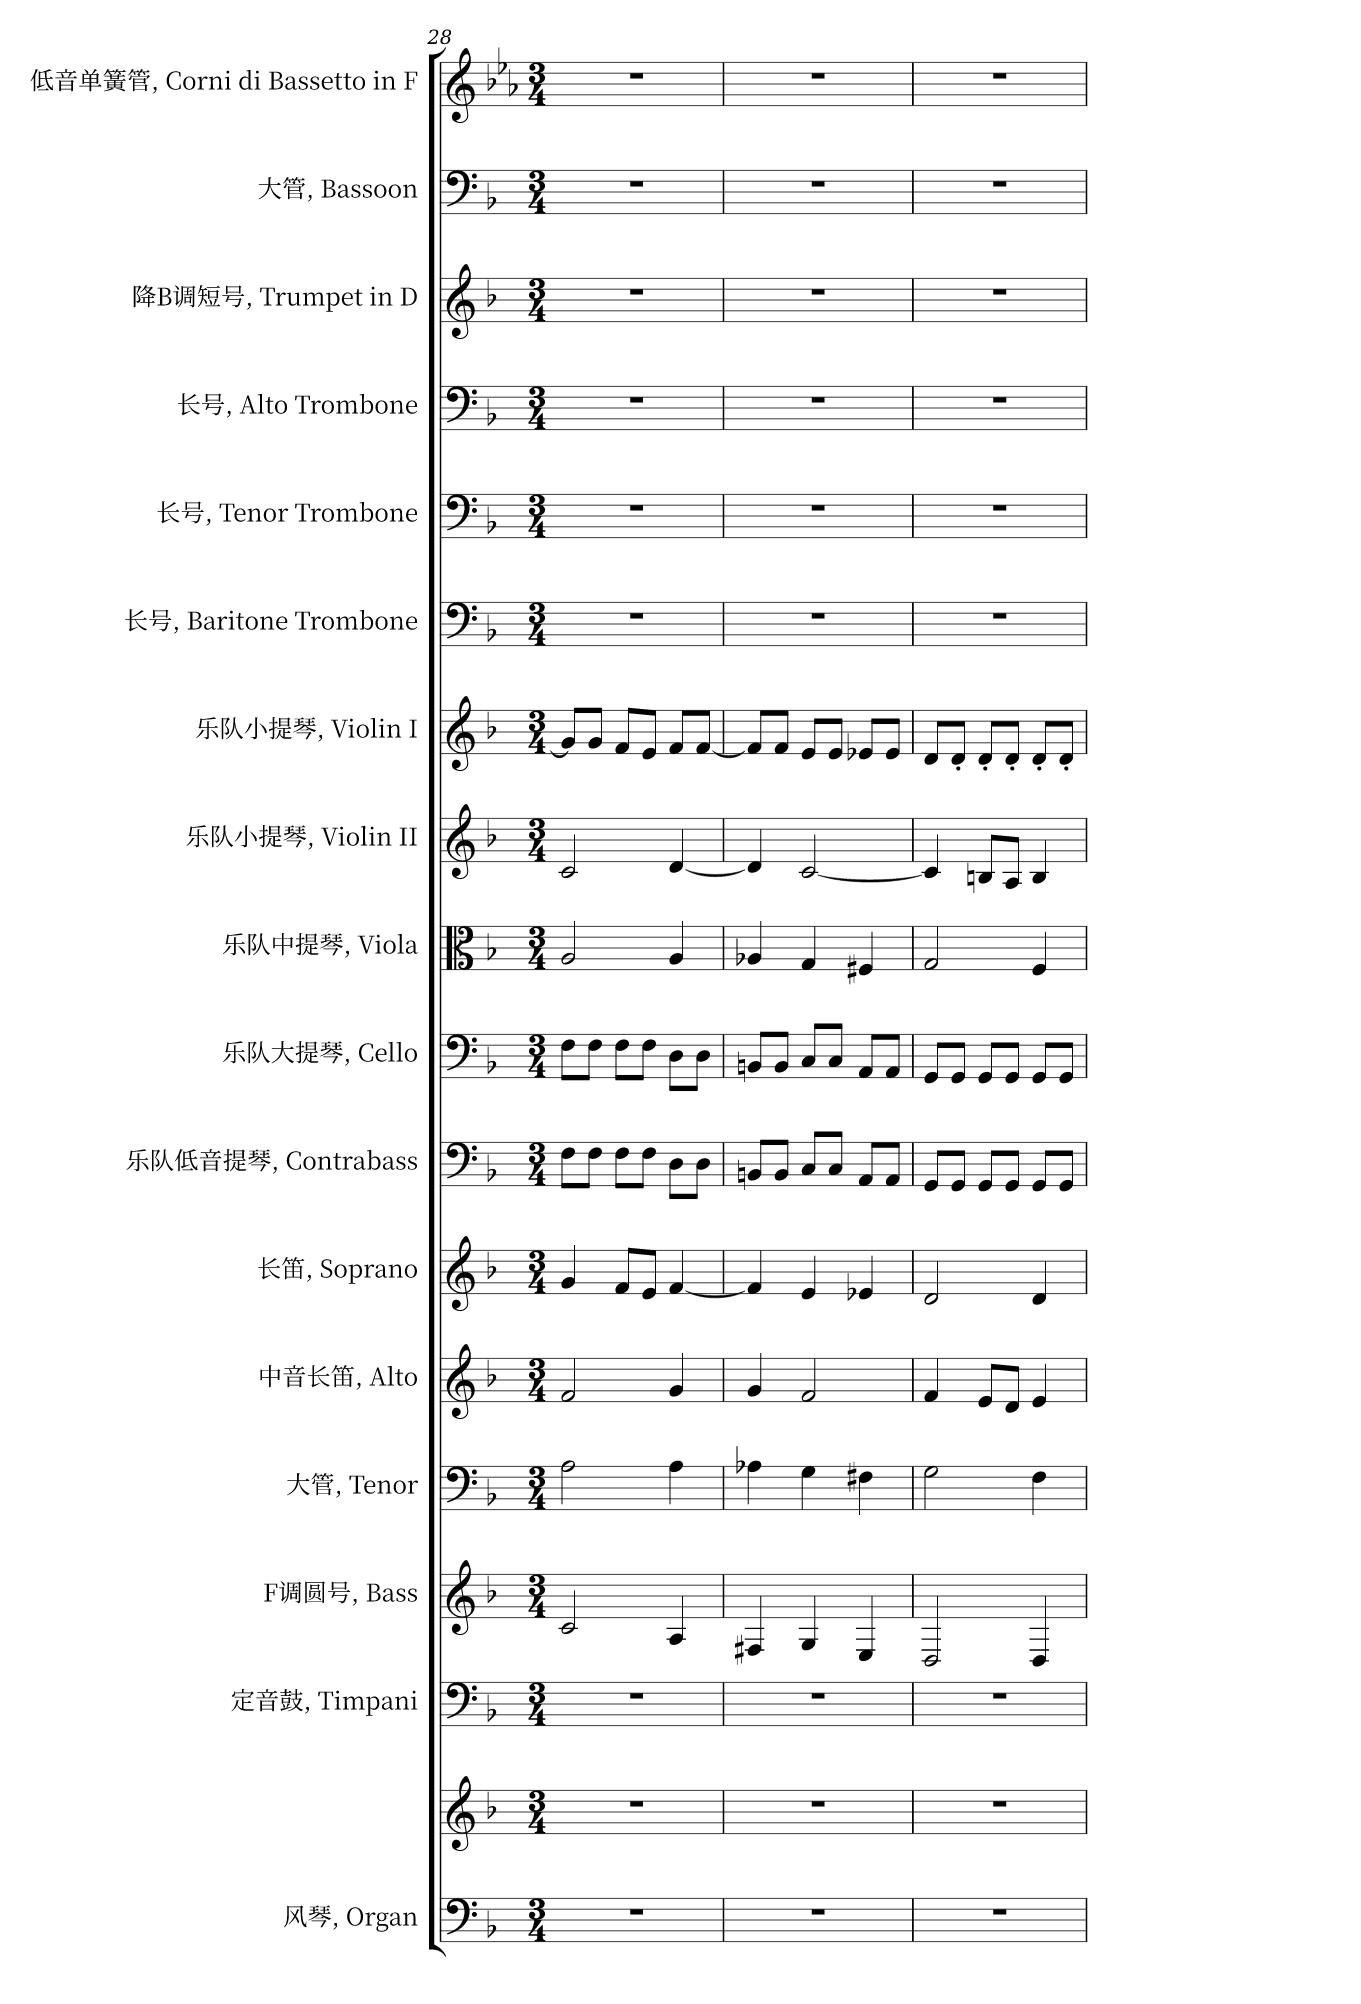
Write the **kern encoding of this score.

**kern	**kern	**kern	**kern	**kern	**kern	**kern	**kern	**kern	**kern	**kern	**kern	**kern	**kern	**kern	**kern	**kern	**kern
*part17	*part17	*part16	*part15	*part14	*part13	*part12	*part11	*part10	*part9	*part8	*part7	*part6	*part5	*part4	*part3	*part2	*part1
*staff18	*staff17	*staff16	*staff15	*staff14	*staff13	*staff12	*staff11	*staff10	*staff9	*staff8	*staff7	*staff6	*staff5	*staff4	*staff3	*staff2	*staff1
*I"风琴, Organ	*	*I"定音鼓, Timpani	*I"F调圆号, Bass	*I"大管, Tenor	*I"中音长笛, Alto	*I"长笛, Soprano	*I"乐队低音提琴, Contrabass	*I"乐队大提琴, Cello	*I"乐队中提琴, Viola	*I"乐队小提琴, Violin II	*I"乐队小提琴, Violin I	*I"长号, Baritone Trombone	*I"长号, Tenor Trombone	*I"长号, Alto Trombone	*I"降B调短号, Trumpet in D	*I"大管, Bassoon	*I"低音单簧管, Corni di Bassetto in F
*I'Org.	*	*I'Timp.	*	*	*	*	*I'Cbs.	*	*	*	*	*I'Tbn.	*I'Tbn.	*I'Tbn.	*	*I'Bsn.	*
!!LO:PB:g=z
*clefF4	*clefG2	*clefF4	*clefG2	*clefF4	*clefG2	*clefG2	*clefF4	*clefF4	*clefC3	*clefG2	*clefG2	*clefF4	*clefF4	*clefF4	*clefG2	*clefF4	*clefG2
*	*	*	*ITrd4c7	*	*ITrd3c5	*	*ITrd7c12	*	*	*	*	*	*	*	*ITrd1c2	*	*ITrd8c14
*k[b-]	*k[b-]	*k[b-]	*k[b-e-]	*k[b-]	*k[]	*k[b-]	*k[b-]	*k[b-]	*k[b-]	*k[b-]	*k[b-]	*k[b-]	*k[b-]	*k[b-]	*k[b-e-a-]	*k[b-]	*k[b-e-a-]
*M3/4	*M3/4	*M3/4	*M3/4	*M3/4	*M3/4	*M3/4	*M3/4	*M3/4	*M3/4	*M3/4	*M3/4	*M3/4	*M3/4	*M3/4	*M3/4	*M3/4	*M3/4
=28	=28	=28	=28	=28	=28	=28	=28	=28	=28	=28	=28	=28	=28	=28	=28	=28	=28
2.r	2.r	2.r	2F/	2A\	2c/	4g/	8FF\L	8F\L	2A/	2c/	8g/L]	2.r	2.r	2.r	2.r	2.r	2.r
.	.	.	.	.	.	.	8FF\J	8F\J	.	.	8g/J	.	.	.	.	.	.
.	.	.	.	.	.	8f/L	8FF\L	8F\L	.	.	8f/L	.	.	.	.	.	.
.	.	.	.	.	.	8e/J	8FF\J	8F\J	.	.	8e/J	.	.	.	.	.	.
.	.	.	4D/	4A\	4d/	[4f/	8DD\L	8D\L	4A/	[4d/	8f/L	.	.	.	.	.	.
.	.	.	.	.	.	.	8DD\J	8D\J	.	.	[8f/J	.	.	.	.	.	.
=29	=29	=29	=29	=29	=29	=29	=29	=29	=29	=29	=29	=29	=29	=29	=29	=29	=29
2.r	2.r	2.r	4BBn/	4A-X\	4d/	4f/]	8BBBn/L	8BBn/L	4A-X/	4d/]	8f/L]	2.r	2.r	2.r	2.r	2.r	2.r
.	.	.	.	.	.	.	8BBB/J	8BB/J	.	.	8f/J	.	.	.	.	.	.
.	.	.	4C/	4G\	2c/	4e/	8CC/L	8C/L	4G/	[2c/	8e/L	.	.	.	.	.	.
.	.	.	.	.	.	.	8CC/J	8C/J	.	.	8e/J	.	.	.	.	.	.
.	.	.	4AA/	4F#X\	.	4e-X/	8AAA/L	8AA/L	4F#X/	.	8e-X/L	.	.	.	.	.	.
.	.	.	.	.	.	.	8AAA/J	8AA/J	.	.	8e-/J	.	.	.	.	.	.
=30	=30	=30	=30	=30	=30	=30	=30	=30	=30	=30	=30	=30	=30	=30	=30	=30	=30
2.r	2.r	2.r	2GG/	2G\	4c/	2d/	8GGG/L	8GG/L	2G/	4c/]	8d/L	2.r	2.r	2.r	2.r	2.r	2.r
.	.	.	.	.	.	.	8GGG/J	8GG/J	.	.	8d'/J	.	.	.	.	.	.
.	.	.	.	.	8B/L	.	8GGG/L	8GG/L	.	8Bn/L	8d'/L	.	.	.	.	.	.
.	.	.	.	.	8A/J	.	8GGG/J	8GG/J	.	8A/J	8d'/J	.	.	.	.	.	.
.	.	.	4GG/	4F\	4B/	4d/	8GGG/L	8GG/L	4F/	4B/	8d'/L	.	.	.	.	.	.
.	.	.	.	.	.	.	8GGG/J	8GG/J	.	.	8d'/J	.	.	.	.	.	.
=	=	=	=	=	=	=	=	=	=	=	=	=	=	=	=	=	=
*-	*-	*-	*-	*-	*-	*-	*-	*-	*-	*-	*-	*-	*-	*-	*-	*-	*-
